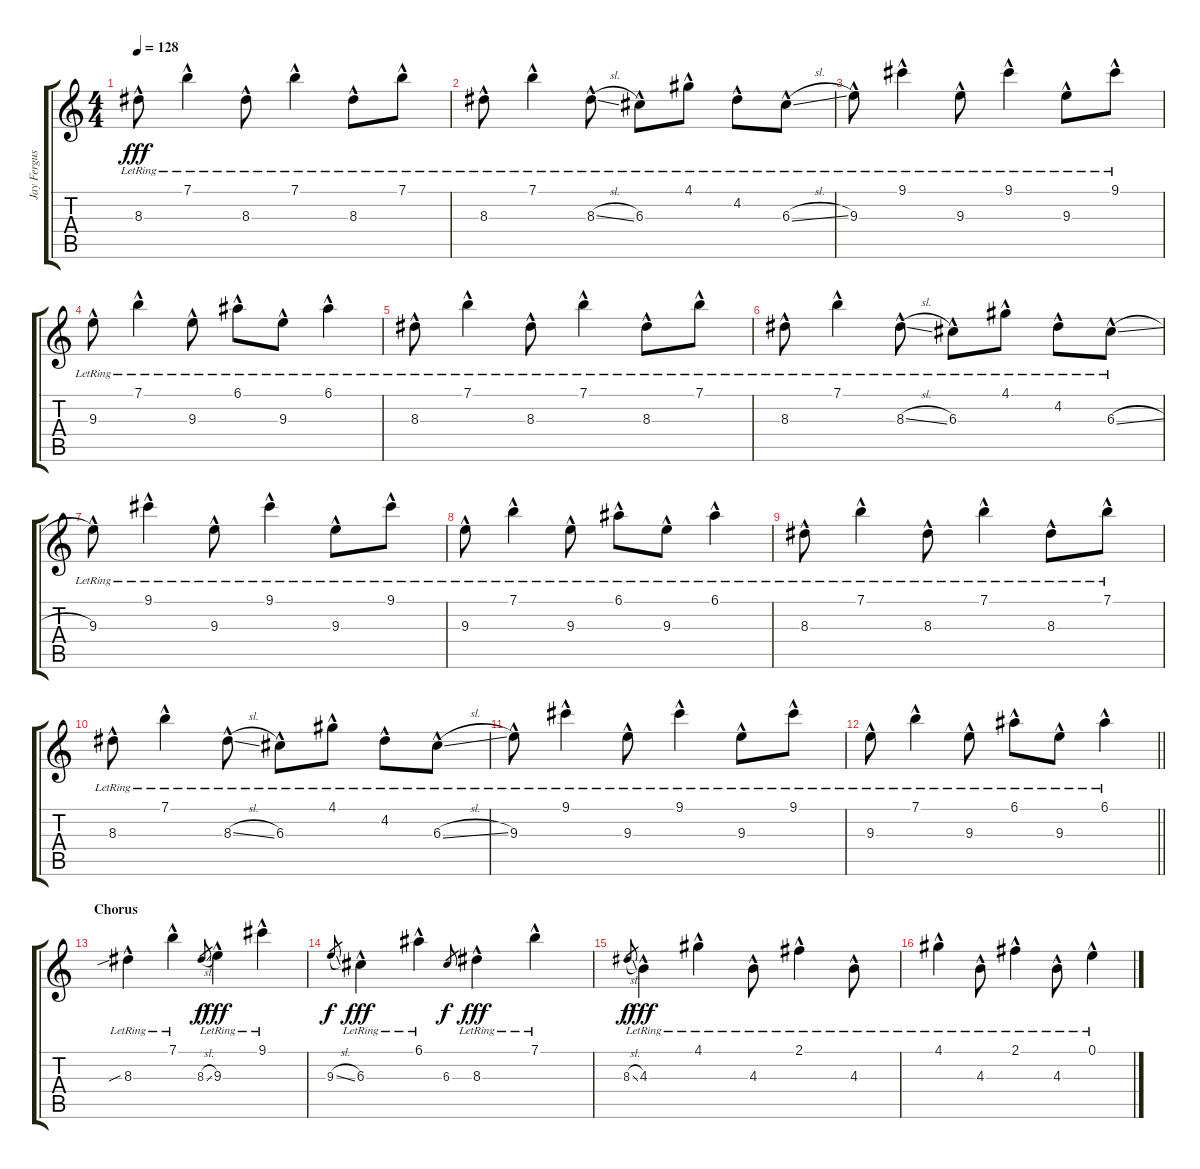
\track ("Jay Ferguson" "Jay Fergus") {instrument electricguitarjazz}
\staff {score tabs}
\tuning (E4 B3 G3 D3 A2 E2) {hide}
\ts (4 4)
\tempo 128
\clef g2
\ks c
8.3{hac lr}.8{dy fff} 7.1{hac lr}.4 8.3{hac lr}.8 7.1{hac lr}.4 8.3{hac lr}.8 7.1{hac lr}.8 |
8.3{hac lr}.8 7.1{hac lr}.4 8.3{sl hac lr}.8 6.3{hac lr}.8 4.1{hac lr}.8 4.2{hac lr}.8 6.3{sl hac lr}.8 |
9.3{hac lr}.8 9.1{hac lr}.4 9.3{hac lr}.8 9.1{hac lr}.4 9.3{hac lr}.8 9.1{hac lr}.8 |
9.3{hac lr}.8 7.1{hac lr}.4 9.3{hac lr}.8 6.1{hac lr}.8 9.3{hac lr}.8 6.1{hac lr}.4 |
8.3{hac lr}.8 7.1{hac lr}.4 8.3{hac lr}.8 7.1{hac lr}.4 8.3{hac lr}.8 7.1{hac lr}.8 |
8.3{hac lr}.8 7.1{hac lr}.4 8.3{sl hac lr}.8 6.3{hac lr}.8 4.1{hac lr}.8 4.2{hac lr}.8 6.3{sl hac lr}.8 |
9.3{hac lr}.8 9.1{hac lr}.4 9.3{hac lr}.8 9.1{hac lr}.4 9.3{hac lr}.8 9.1{hac lr}.8 |
9.3{hac lr}.8 7.1{hac lr}.4 9.3{hac lr}.8 6.1{hac lr}.8 9.3{hac lr}.8 6.1{hac lr}.4 |
8.3{hac lr}.8 7.1{hac lr}.4 8.3{hac lr}.8 7.1{hac lr}.4 8.3{hac lr}.8 7.1{hac lr}.8 |
8.3{hac lr}.8 7.1{hac lr}.4 8.3{sl hac lr}.8 6.3{hac lr}.8 4.1{hac lr}.8 4.2{hac lr}.8 6.3{sl hac lr}.8 |
9.3{hac lr}.8 9.1{hac lr}.4 9.3{hac lr}.8 9.1{hac lr}.4 9.3{hac lr}.8 9.1{hac lr}.8 |
\barLineRight lightlight
9.3{hac lr}.8 7.1{hac lr}.4 9.3{hac lr}.8 6.1{hac lr}.8 9.3{hac lr}.8 6.1{hac lr}.4 |
\section ("" "Chorus")
8.3{sib hac lr}.4 7.1{hac lr}.4 8.3{sl}.8{gr dy f} 9.3{hac lr}.4{dy fff} 9.1{hac lr}.4 |
9.3{sl}.8{gr dy f} 6.3{hac lr}.4{dy fff} 6.1{hac lr}.4 6.3.8{gr dy f} 8.3{hac lr}.4{dy fff} 7.1{hac lr}.4 |
8.3{sl}.8{gr dy f} 4.3{hac lr}.4{dy fff} 4.1{hac lr}.4 4.3{hac lr}.8 2.1{hac lr}.4 4.3{hac lr}.8 |
4.1{hac lr}.4 4.3{hac lr}.8 2.1{hac lr}.4 4.3{hac lr}.8 0.1{hac lr}.4
